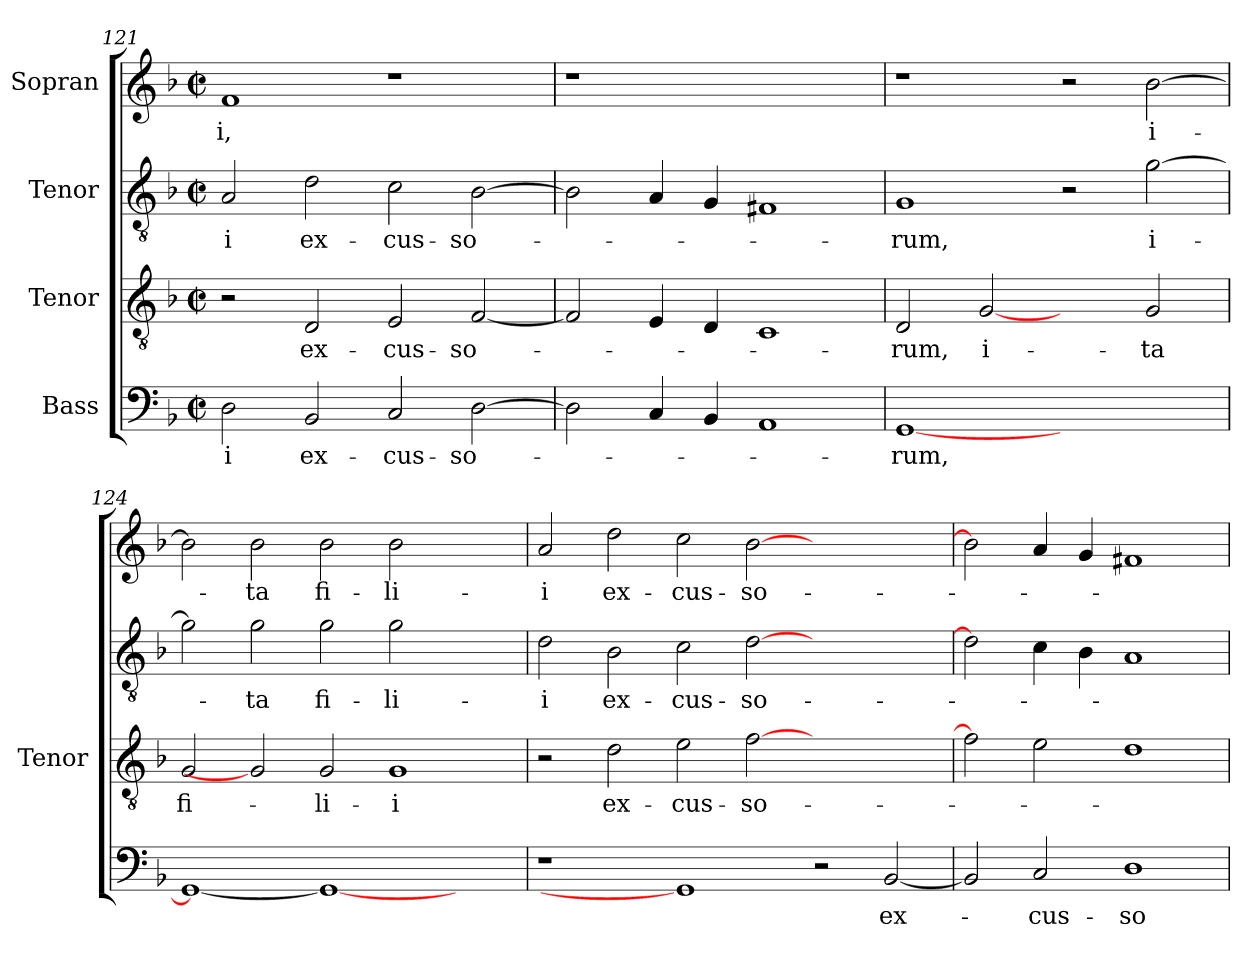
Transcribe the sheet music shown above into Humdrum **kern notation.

**kern	**text	**kern	**text	**kern	**text	**kern	**text
*part4	*part4	*part3	*part3	*part2	*part2	*part1	*part1
*staff4	*staff4	*staff3	*staff3	*staff2	*staff2	*staff1	*staff1
*I"Bass	*	*I"Tenor	*	*I"Tenor	*	*I"Sopran	*
*	*	*I'Tenor	*	*	*	*	*
*clefF4	*	*clefGv2	*	*clefGv2	*	*clefG2	*
*	*	*ITrd7c12	*	*ITrd7c12	*	*	*
*k[b-]	*	*k[b-]	*	*k[b-]	*	*k[b-]	*
*F:	*	*F:	*	*F:	*	*F:	*
*M2/2	*	*M2/2	*	*M2/2	*	*M2/2	*
*met(c|)	*	*met(c|)	*	*met(c|)	*	*met(c|)	*
=121	=121	=121	=121	=121	=121	=121	=121
!	!LO:LY:b:color=#000000	!	!	!	!	!	!
!	!	!	!	!	!LO:LY:b:color=#000000	!	!
!	!	!	!	!	!	!	!LO:LY:b:color=#000000
2Di\	-i	2r	.	2AAi/	-i	1fi	-i,
!	!LO:LY:b:color=#000000	!	!	!	!	!	!
!	!	!	!LO:LY:b:color=#000000	!	!	!	!
!	!	!	!	!	!LO:LY:b:color=#000000	!	!
2BB-i/	ex-	2DDi/	ex-	2Di\	ex-	.	.
!	!LO:LY:b:color=#000000	!	!	!	!	!	!
!	!	!	!LO:LY:b:color=#000000	!	!	!	!
!	!	!	!	!	!LO:LY:b:color=#000000	!	!
2Ci/	-cus-	2EEi/	-cus-	2Ci\	-cus-	1r	.
!	!LO:LY:b:color=#000000	!	!	!	!	!	!
!	!	!	!LO:LY:b:color=#000000	!	!	!	!
!	!	!	!	!	!LO:LY:b:color=#000000	!	!
[>2Di\	-so-	[<2FFi/	-so-	[>2BB-i\	-so-	.	.
=122	=122	=122	=122	=122	=122	=122	=122
!	!	!	!	!	!	!LO:N:vis=1	!
2Di\]	.	2FFi/]	.	2BB-i\]	.	1r	.
4Ci/	.	4EEi/	.	4AAi/	.	.	.
4BB-i/	.	4DDi/	.	4GGi/	.	.	.
1AAi	.	1CCi	.	1FF#Xi	.	1ryy	.
=123	=123	=123	=123	=123	=123	=123	=123
!	!LO:LY:b:color=#000000	!	!	!	!	!	!
!	!	!	!LO:LY:b:color=#000000	!	!	!	!
!	!	!	!	!	!LO:LY:b:color=#000000	!	!
[<1GGi	-rum,	2DDi/	-rum,	1GGi	-rum,	1r	.
!	!	!	!LO:LY:b:color=#000000	!	!	!	!
.	.	[2GGi	i-	.	.	.	.
1ryy	.	2ryy	.	2r	.	2r	.
!	!	!	!LO:LY:b:color=#000000	!	!	!	!
!	!	!	!	!	!LO:LY:b:color=#000000	!	!
!	!	!	!	!	!	!	!LO:LY:b:color=#000000
.	.	2GGi/	-ta	[>2Gi\	i-	[>2b-i\	i-
=124	=124	=124	=124	=124	=124	=124	=124
!	!	!	!LO:LY:b:color=#000000	!	!	!	!
1GGi_<	.	2GGi/	fi-	2Gi\]	.	2b-i\]	.
!	!	!	!	!	!LO:LY:b:color=#000000	!	!
!	!	!	!	!	!	!	!LO:LY:b:color=#000000
.	.	2GGi]	.	2Gi\	-ta	2b-i\	-ta
!	!	!	!LO:LY:b:color=#000000	!	!	!	!
!	!	!	!	!	!LO:LY:b:color=#000000	!	!
!	!	!	!	!	!	!	!LO:LY:b:color=#000000
1GGi_	.	2GGi/	-li-	2Gi\	fi-	2b-i\	fi-
!	!	!	!LO:LY:b:color=#000000	!	!	!	!
!	!	!	!	!	!LO:LY:b:color=#000000	!	!
!	!	!	!	!	!	!	!LO:LY:b:color=#000000
.	.	1GGi	-i	2Gi\	-li-	2b-i\	-li-
2ryy	.	.	.	2ryy	.	2ryy	.
!!LO:LB:g=z
=125	=125	=125	=125	=125	=125	=125	=125
!	!	!	!	!	!LO:LY:b:color=#000000	!	!
!	!	!	!	!	!	!	!LO:LY:b:color=#000000
1r	.	2r	.	2Di\	-i	2ai/	-i
!	!	!	!LO:LY:b:color=#000000	!	!	!	!
!	!	!	!	!	!LO:LY:b:color=#000000	!	!
!	!	!	!	!	!	!	!LO:LY:b:color=#000000
.	.	2Di\	ex-	2BB-i\	ex-	2ddi\	ex-
!	!	!	!LO:LY:b:color=#000000	!	!	!	!
!	!	!	!	!	!LO:LY:b:color=#000000	!	!
!	!	!	!	!	!	!	!LO:LY:b:color=#000000
1GGi]	.	2Ei\	-cus-	2Ci\	-cus-	2cci\	-cus-
!	!	!	!LO:LY:b:color=#000000	!	!	!	!
!	!	!	!	!	!LO:LY:b:color=#000000	!	!
!	!	!	!	!	!	!	!LO:LY:b:color=#000000
.	.	[>2Fi\	-so-	[>2Di\	-so-	[>2b-i\	-so-
2r	.	1ryy	.	1ryy	.	1ryy	.
!	!LO:LY:b:color=#000000	!	!	!	!	!	!
[<2BB-i/	ex-	.	.	.	.	.	.
=126	=126	=126	=126	=126	=126	=126	=126
2BB-i/]	.	2Fi\]	.	2Di\]	.	2b-i\]	.
!	!LO:LY:b:color=#000000	!	!	!	!	!	!
2Ci/	-cus-	2Ei\	.	4Ci\	.	4ai/	.
.	.	.	.	4BB-i\	.	4gi/	.
!	!LO:LY:b:color=#000000	!	!	!	!	!	!
1Di	-so-	1Di	.	1AAi	.	1f#Xi	.
=	=	=	=	=	=	=	=
*-	*-	*-	*-	*-	*-	*-	*-
